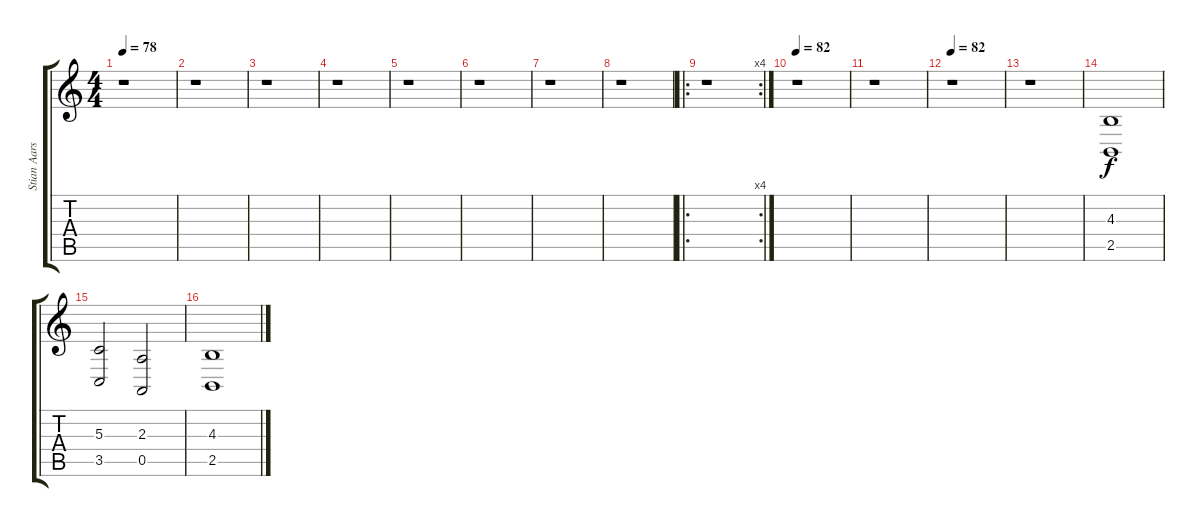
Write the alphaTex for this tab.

\track ("Stian Aarstad" "Stian Aars") {instrument pad4choir}
\staff {score tabs}
\tuning (E4 B3 G3 D3 A2 E2) {hide}
\ts (4 4)
\tempo 78
\clef g2
\ks c
r.1{dy f instrument pad4choir} |
r.1 |
r.1 |
r.1 |
r.1 |
r.1 |
r.1 |
r.1 |
\ro
\rc 4
r.1 |
\tempo 82
r.1 |
r.1 |
\tempo 82
r.1 |
r.1 |
(4.3 2.5).1 |
(5.3 3.5).2 (2.3 0.5).2 |
(4.3 2.5).1
